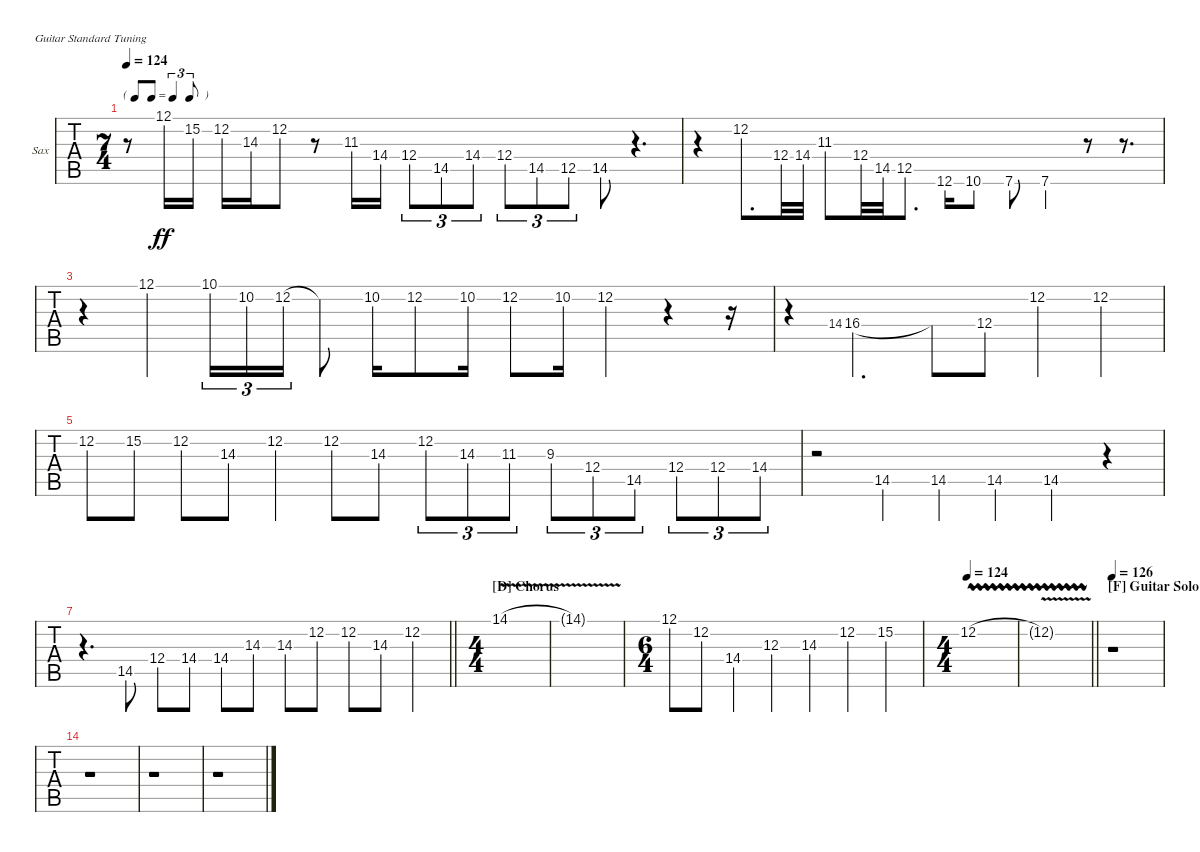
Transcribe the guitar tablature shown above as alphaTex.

\bracketExtendMode nobrackets
\firstSystemTrackNameOrientation horizontal
\otherSystemsTrackNameOrientation horizontal
\defaultBarNumberDisplay FirstOfSystem
\track ("Sax" "Sax") {instrument electricguitarclean}
\staff {tabs}
\tuning (E4 B3 G3 D3 A2 E2)
\ts (7 4)
\tf triplet8th
\tempo 124
\clef g2
\ks d
r.8{dy ff} 12.1{ac}.16 15.2.16 12.2.16 14.3.16 12.2.8 r.8 11.3.16 14.4.16 12.4.8{tu (3 2)} 14.5.8{tu (3 2)} 14.4.8{tu (3 2)} 12.4.8{tu (3 2)} 14.5.8{tu (3 2)} 12.5.8{tu (3 2)} 14.5.8 r.4{d} |
r.4 12.2.8{d} 12.4.32 14.4.32 11.3.8 12.4{ac}.32 14.5.32 12.5.8{d} 12.6.16 10.6.8 7.6.8 7.6.4 r.8 r.8{d} |
r.4 12.1{ac}.4 10.1.16{tu (3 2)} 10.2.16{tu (3 2)} 12.2.16{tu (3 2)} 12.2{t}.8 10.2.16 12.2.8 10.2.16 12.2.8 10.2.16 12.2.4 r.4 r.16 |
r.4 14.4{ac}.8{gr} 16.4{ac}.2{d} 16.4{t}.8 12.4.8 12.2.4 12.2.4 |
12.2.8 15.2.8 12.2.8 14.3.8 12.2.4 12.2.8 14.3.8 12.2.8{tu (3 2)} 14.3.8{tu (3 2)} 11.3.8{tu (3 2)} 9.3.8{tu (3 2)} 12.4.8{tu (3 2)} 14.5.8{tu (3 2)} 12.4.8{tu (3 2)} 12.4.8{tu (3 2)} 14.4.8{tu (3 2)} |
r.2 14.5{st}.4 14.5{st}.4 14.5{st}.4 14.5{st}.4 r.4 |
\barLineRight lightlight
r.4{d} 14.5{ac}.8 12.4.8 14.4{ac}.8 14.4.8 14.3{ac}.8 14.3.8 12.2{ac}.8 12.2.8 14.3.8 12.2{st}.4 |
\ts (4 4)
\beaming (8 2 2 2 2)
\section ("D" "Chorus")
14.1{v ac}.1 |
14.1{v t}.1 |
\ts (6 4)
\beaming (8 6 6)
12.1.8 12.2.8 14.4.4 12.3{ac}.4 14.3{ac}.4 12.2.4 15.2.4 |
\ts (4 4)
\beaming (8 2 2 2 2)
\tempo 124
12.2{vw}.1 |
\barLineRight lightlight
12.2{v t}.1 |
\section ("F" "Guitar Solo 1 4/4")
\tempo 126
r.1 |
r.1 |
r.1 |
r.1
